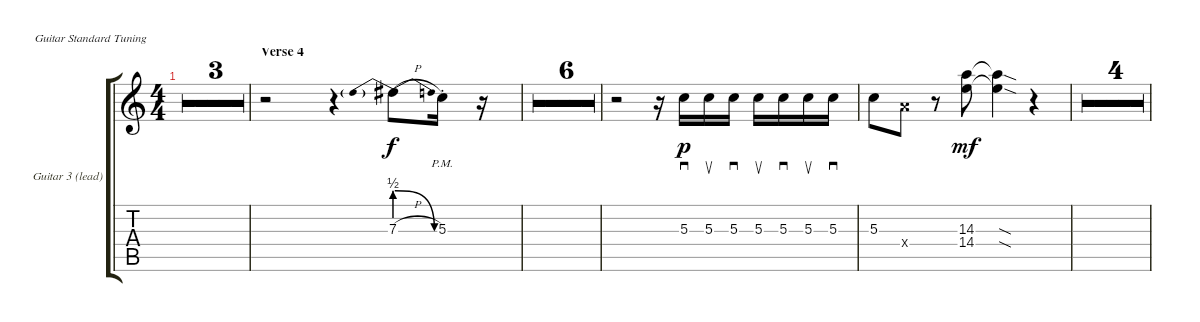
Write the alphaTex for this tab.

\defaultSystemsLayout 4
\bracketExtendMode groupsimilarinstruments
\useSystemSignSeparator
\multiBarRest
\multiTrackTrackNamePolicy allsystems
\firstSystemTrackNameMode fullname
\firstSystemTrackNameOrientation horizontal
\otherSystemsTrackNameOrientation horizontal
\defaultBarNumberDisplay FirstOfSystem
\track ("Guitar 3 (lead)" "Gtr. 3") {multiBarRest instrument overdrivenguitar}
\staff {score tabs}
\tuning (E4 B3 G3 D3 A2 E2)
\ts (4 4)
\tempo 119
\clef g2
\ks aminor
r.1{dy f} |
r.1 |
r.1 |
\section ("" "Verse 4")
r.2 r.4 7.3{be (prebendrelease 0 2 36 0) h}.8 5.3{pm st}.16 r.16 |
r.1 |
r.1 |
r.1 |
r.1 |
r.1 |
r.1 |
r.2 r.16 5.3.16{sd dy p} 5.3.16{su} 5.3.16{sd} 5.3.16{su} 5.3.16{sd} 5.3.16{su} 5.3.16{sd} |
5.3.8 7.4{x}.8 r.8 (14.4 14.3).8{dy mf} (14.3{sod t} 14.4{sod t}).4 r.4 |
r.1 |
r.1 |
r.1 |
r.1
